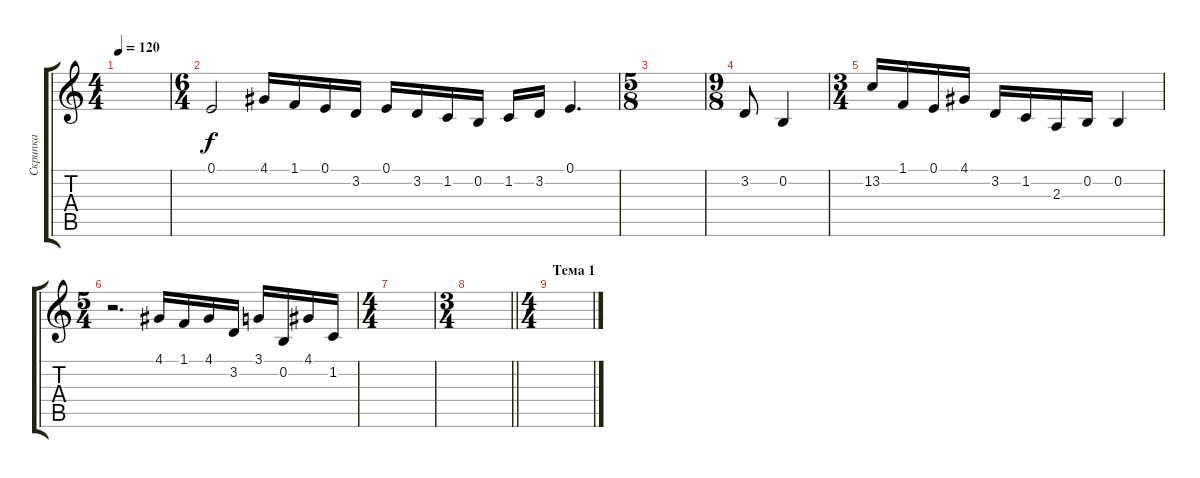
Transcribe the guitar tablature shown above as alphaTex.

\track ("Скрипка" "Скрипка") {instrument violin}
\staff {score tabs}
\tuning (E4 B3 G3 D3 A2 E2) {hide}
\ts (4 4)
\tempo 120
\clef g2
\ks c
|
\ts (6 4)
0.1.2 4.1.16 1.1.16 0.1.16 3.2.16 0.1.16 3.2.16 1.2.16 0.2.16 1.2.16 3.2.16 0.1.4{d} |
\ts (5 8)
|
\ts (9 8)
3.2.8 0.2.4 |
\ts (3 4)
13.2.16 1.1.16 0.1.16 4.1.16 3.2.16 1.2.16 2.3.16 0.2.16 0.2.4 |
\ts (5 4)
r.2{d} 4.1.16 1.1.16 4.1.16 3.2.16 3.1.16 0.2.16 4.1.16 1.2.16 |
\ts (4 4)
|
\ts (3 4)
\barLineRight lightlight
|
\ts (4 4)
\section ("" "Тема 1")
